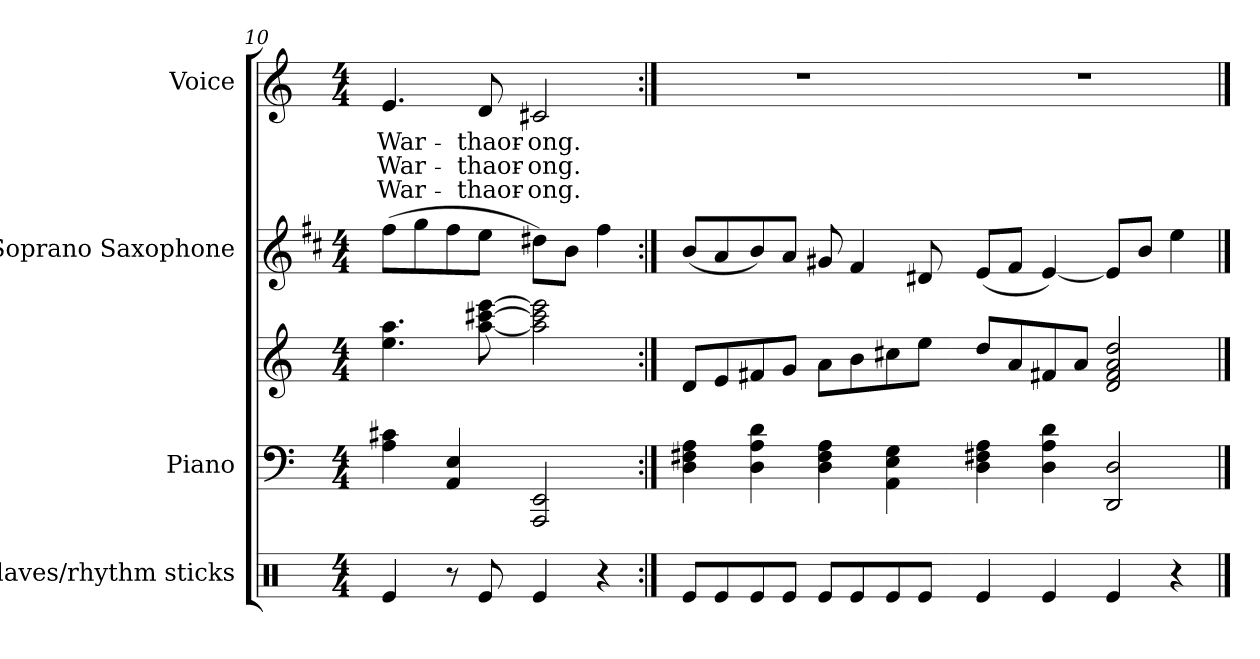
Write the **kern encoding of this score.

**kern	**kern	**kern	**kern	**kern	**text	**text	**text
*part4	*part3	*part3	*part2	*part1	*part1	*part1	*part1
*staff5	*staff4	*staff3	*staff2	*staff1	*staff1	*staff1	*staff1
*I"Claves/rhythm sticks	*I"Piano	*	*I"Soprano Saxophone	*I"Voice	*	*	*
*I'Clv.	*I'Pno.	*	*I'Sop. Sax.	*I'Voice	*	*	*
!!LO:LB:g=z
*clefX	*clefF4	*clefG2	*clefG2	*clefG2	*	*	*
*	*	*	*ITrd1c2	*	*	*	*
*k[]	*k[]	*k[]	*k[]	*k[]	*	*	*
*C:	*C:	*C:	*C:	*C:	*	*	*
*M4/4	*M4/4	*M4/4	*M4/4	*M4/4	*	*	*
=10	=10	=10	=10	=10	=10	=10	=10
!	!	!	!	!	!LO:LY:b:color=#000000	!LO:LY:b:color=#000000	!LO:LY:b:color=#000000
4Rei/	4Ai\ 4c#Xi	4.eei\ 4.aai	(8eei\L	4.ei/	War-	War-	War-
.	.	.	8ffi\	.	.	.	.
8r	4AAi/ 4Ei	.	8eei\	.	.	.	.
!	!	!	!	!	!LO:LY:b:color=#000000	!LO:LY:b:color=#000000	!LO:LY:b:color=#000000
8Rei/	.	[8aai\ [8ccc#Xi [8eeei	8ddi\J	8di/	-thaor-	-thaor-	-thaor-
!	!	!	!	!	!LO:LY:b:color=#000000	!LO:LY:b:color=#000000	!LO:LY:b:color=#000000
4Rei/	2AAAi/ 2EEi	2aai\] 2ccc#i] 2eeei]	8cc#Xi\L)	2c#Xi/	-ong.	-ong.	-ong.
.	.	.	8ai\J	.	.	.	.
4r	.	.	4eei\	.	.	.	.
=11:|!	=11:|!	=11:|!	=11:|!	=11:|!	=11:|!	=11:|!	=11:|!
8Rei/L	4Di\ 4F#Xi 4Ai	8di/L	(8ai/L	1r	.	.	.
8Rei/	.	8ei/	8gi/	.	.	.	.
8Rei/	4Di\ 4Ai 4di	8f#Xi/	8ai/)	.	.	.	.
8Rei/J	.	8gi/J	8gi/J	.	.	.	.
8Rei/L	4Di\ 4F#i 4Ai	8ai\L	8f#Xi/	.	.	.	.
8Rei/	.	8bi\	4ei/	.	.	.	.
8Rei/	4AAi\ 4Ei 4Gi	8cc#Xi\	.	.	.	.	.
8Rei/J	.	8eei\J	8c#Xi/	.	.	.	.
=12-	=12-	=12-	=12-	=12-	=12-	=12-	=12-
4Rei/	4Di\ 4F#Xi 4Ai	8ddi/L	(8di/L	1r	.	.	.
.	.	8ai/	8ei/J	.	.	.	.
4Rei/	4Di\ 4Ai 4di	8f#Xi/	[4di/)	.	.	.	.
.	.	8ai/J	.	.	.	.	.
4Rei/	2DDi/ 2Di	2di/ 2f#i 2ai 2ddi	8di/L]	.	.	.	.
.	.	.	8ai/J	.	.	.	.
4r	.	.	4ddi\	.	.	.	.
==	==	==	==	==	==	==	==
*-	*-	*-	*-	*-	*-	*-	*-
